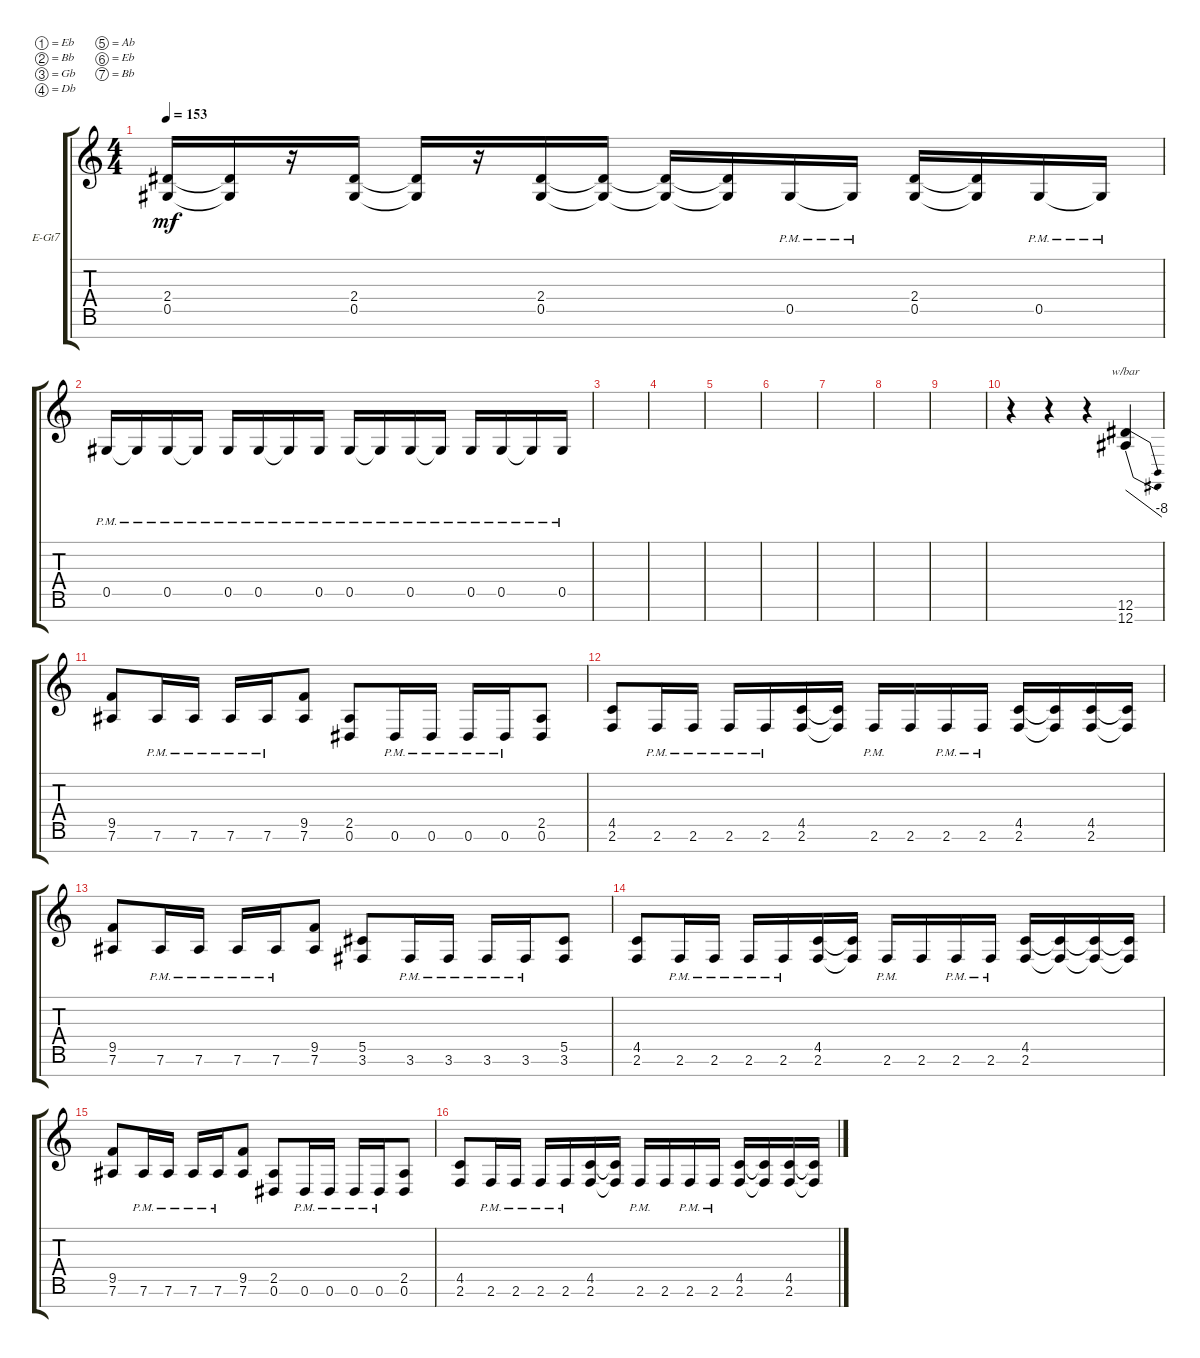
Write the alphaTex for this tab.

\bracketExtendMode groupsimilarinstruments
\firstSystemTrackNameOrientation horizontal
\otherSystemsTrackNameOrientation horizontal
\track ("right" "E-Gt7") {instrument distortionguitar}
\staff {score tabs}
\tuning (Eb4 Bb3 Gb3 Db3 Ab2 Eb2 Bb1)
\ts (4 4)
\tempo 153
\clef g2
\ks c
(0.5 2.4).16{dy mf} (0.5{t} 2.4{t}).16 r.16 (0.5 2.4).16 (0.5{t} 2.4{t}).16 r.16 (0.5 2.4).16 (0.5{t} 2.4{t}).16 (0.5{t} 2.4{t}).16 (0.5{t} 2.4{t}).16 0.5{pm}.16 0.5{pm t}.16 (0.5 2.4).16 (0.5{t} 2.4{t}).16 0.5{pm}.16 0.5{pm t}.16 |
0.5{pm}.16 0.5{pm t}.16 0.5{pm}.16 0.5{pm t}.16 0.5{pm}.16 0.5{pm}.16 0.5{pm t}.16 0.5{pm}.16 0.5{pm}.16 0.5{pm t}.16 0.5{pm}.16 0.5{pm t}.16 0.5{pm}.16 0.5{pm}.16 0.5{pm t}.16 0.5{pm}.16 |
|
|
|
|
|
|
|
r.4 r.4 r.4 (12.6 12.7).4{tbe (dive default 0 0 58.199999999999996 -32)} |
(7.6 9.5).8 7.6{pm}.16 7.6{pm}.16 7.6{pm}.16 7.6{pm}.16 (7.6 9.5).8 (0.6 2.5).8 0.6{pm}.16 0.6{pm}.16 0.6{pm}.16 0.6{pm}.16 (0.6 2.5).8 |
(2.6 4.5).8 2.6{pm}.16 2.6{pm}.16 2.6{pm}.16 2.6{pm}.16 (2.6 4.5).16 (2.6{t} 4.5{t}).16 2.6{pm}.16 2.6.16 2.6{pm}.16 2.6{pm}.16 (2.6 4.5).16 (2.6{t} 4.5{t}).16 (2.6 4.5).16 (2.6{t} 4.5{t}).16 |
(7.6 9.5).8 7.6{pm}.16 7.6{pm}.16 7.6{pm}.16 7.6{pm}.16 (7.6 9.5).8 (3.6 5.5).8 3.6{pm}.16 3.6{pm}.16 3.6{pm}.16 3.6{pm}.16 (3.6 5.5).8 |
(2.6 4.5).8 2.6{pm}.16 2.6{pm}.16 2.6{pm}.16 2.6{pm}.16 (2.6 4.5).16 (2.6{t} 4.5{t}).16 2.6{pm}.16 2.6.16 2.6{pm}.16 2.6{pm}.16 (2.6 4.5).16 (2.6{t} 4.5{t}).16 (2.6{t} 4.5{t}).16 (2.6{t} 4.5{t}).16 |
(7.6 9.5).8 7.6{pm}.16 7.6{pm}.16 7.6{pm}.16 7.6{pm}.16 (7.6 9.5).8 (0.6 2.5).8 0.6{pm}.16 0.6{pm}.16 0.6{pm}.16 0.6{pm}.16 (0.6 2.5).8 |
(2.6 4.5).8 2.6{pm}.16 2.6{pm}.16 2.6{pm}.16 2.6{pm}.16 (2.6 4.5).16 (2.6{t} 4.5{t}).16 2.6{pm}.16 2.6.16 2.6{pm}.16 2.6{pm}.16 (2.6 4.5).16 (2.6{t} 4.5{t}).16 (2.6 4.5).16 (2.6{t} 4.5{t}).16
